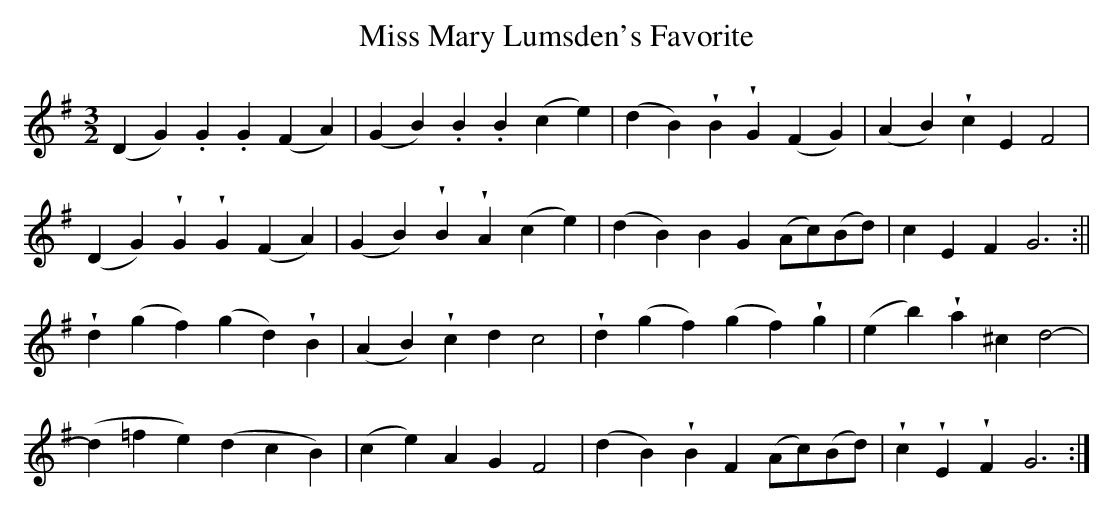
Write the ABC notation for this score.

X:1
T:Miss Mary Lumsden's Favorite
M:3/2
L:1/4
K:G
U:w=!wedge!
(DG).G.G(FA) | (GB).B.B(ce) | (dB)wBwG(FG) | (AB)wcEF2 |
(DG)wGwG(FA) | (GB)wBwA(ce) | (dB)BG(A/c/)(B/d/) | cEFG3 :||
wd(gf)(gd)wB | (AB)wcdc2 | wd(gf)(gf)wg | (eb)wa^cd2- |
(d=fe)(dcB) | (ce)AGF2 | (dB)wBF (A/c/)(B/d/) | wc wE wF G3 :|]
